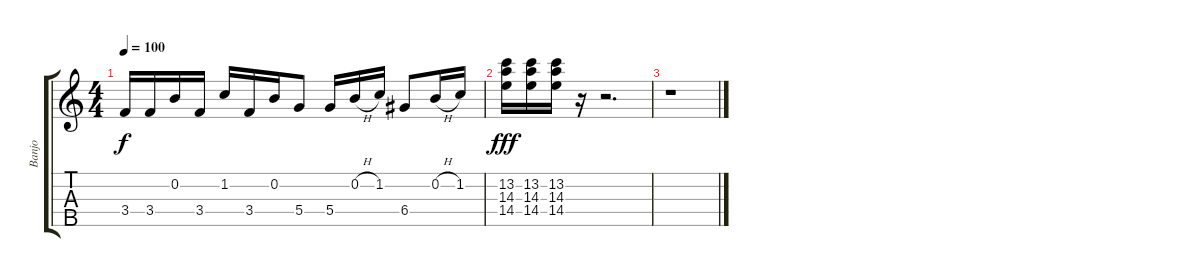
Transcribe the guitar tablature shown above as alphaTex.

\track ("Banjo" "Banjo") {instrument banjo}
\staff {score tabs}
\tuning (D4 B3 G3 D3 G4) {hide}
\displaytranspose 12
\ts (4 4)
\tempo 100
\clef g2
\ks c
3.4.16{dy f} 3.4.16 0.2.16 3.4.16 1.2.16 3.4.16 0.2.16 5.4.8 5.4.16 0.2{h}.16 1.2.16 6.4.8 0.2{h}.16 1.2.16 |
(13.2 14.3 14.4).16{dy fff} (13.2 14.3 14.4).16 (13.2 14.3 14.4).16 r.16 r.2{d} |
r.1
